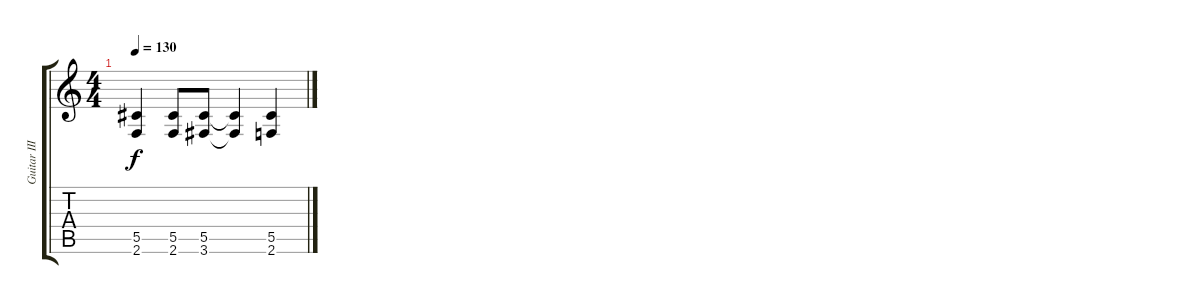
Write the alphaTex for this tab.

\track ("Guitar III (w/ dist.)" "Guitar III") {instrument overdrivenguitar}
\staff {score tabs}
\tuning (Eb4 Bb3 Gb3 Db3 Ab2 Eb2) {hide}
\ts (4 4)
\tempo 130
\clef g2
\ks c
(5.5 2.6).4{dy f volume 0} (5.5 2.6).8 (5.5 3.6).8 (5.5{t} 3.6{t}).4 (5.5 2.6).4
